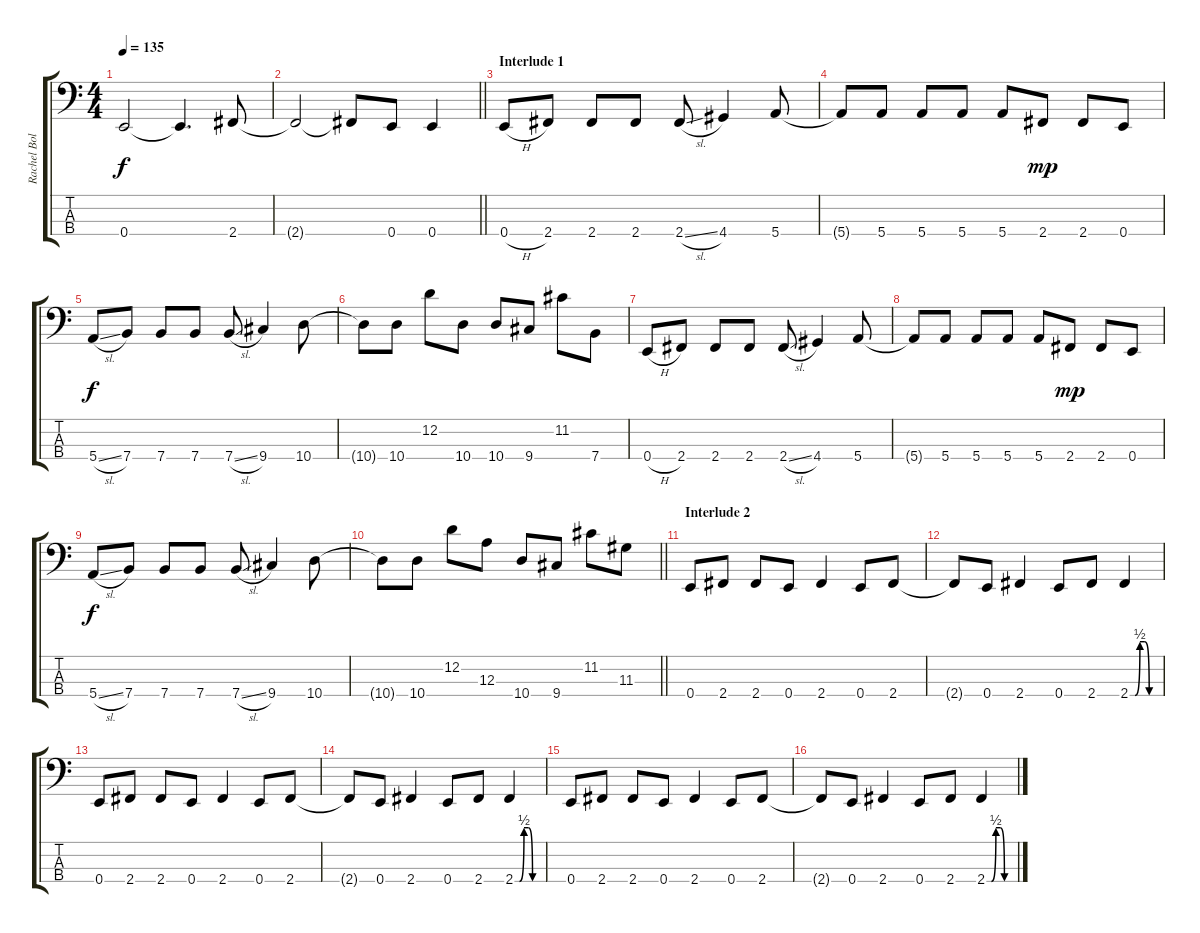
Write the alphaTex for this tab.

\track ("Rachel Bolan" "Rachel Bol") {instrument electricbasspick}
\staff {score tabs}
\tuning (G2 D2 A1 E1) {hide}
\ts (4 4)
\tempo 135
\clef f4
\ks c
0.4.2{dy f} 0.4{t}.4{d} 2.4.8 |
\barLineRight lightlight
2.4{t}.2 2.4{t}.8 0.4.8 0.4.4 |
\section ("" "Interlude 1")
0.4{h}.8 2.4.8 2.4.8 2.4.8 2.4{sl}.8 4.4.4 5.4.8 |
5.4{t}.8 5.4.8 5.4.8 5.4.8 5.4.8 2.4.8{dy mp} 2.4.8 0.4.8 |
5.4{sl}.8{dy f} 7.4.8 7.4.8 7.4.8 7.4{sl}.8 9.4.4 10.4.8 |
10.4{t}.8 10.4.8 12.2.8 10.4.8 10.4.8 9.4.8 11.2.8 7.4.8 |
0.4{h}.8 2.4.8 2.4.8 2.4.8 2.4{sl}.8 4.4.4 5.4.8 |
5.4{t}.8 5.4.8 5.4.8 5.4.8 5.4.8 2.4.8{dy mp} 2.4.8 0.4.8 |
5.4{sl}.8{dy f} 7.4.8 7.4.8 7.4.8 7.4{sl}.8 9.4.4 10.4.8 |
\barLineRight lightlight
10.4{t}.8 10.4.8 12.2.8 12.3.8 10.4.8 9.4.8 11.2.8 11.3.8 |
\section ("" "Interlude 2")
0.4.8 2.4.8 2.4.8 0.4.8 2.4.4 0.4.8 2.4.8 |
2.4{t}.8 0.4.8 2.4.4 0.4.8 2.4.8 2.4{be (custom 0 0 10 0 20 2 30 2 39 0 60 0)}.4 |
0.4.8 2.4.8 2.4.8 0.4.8 2.4.4 0.4.8 2.4.8 |
2.4{t}.8 0.4.8 2.4.4 0.4.8 2.4.8 2.4{be (custom 0 0 10 0 20 2 30 2 39 0 60 0)}.4 |
0.4.8 2.4.8 2.4.8 0.4.8 2.4.4 0.4.8 2.4.8 |
2.4{t}.8 0.4.8 2.4.4 0.4.8 2.4.8 2.4{be (custom 0 0 10 0 20 2 30 2 39 0 60 0)}.4
